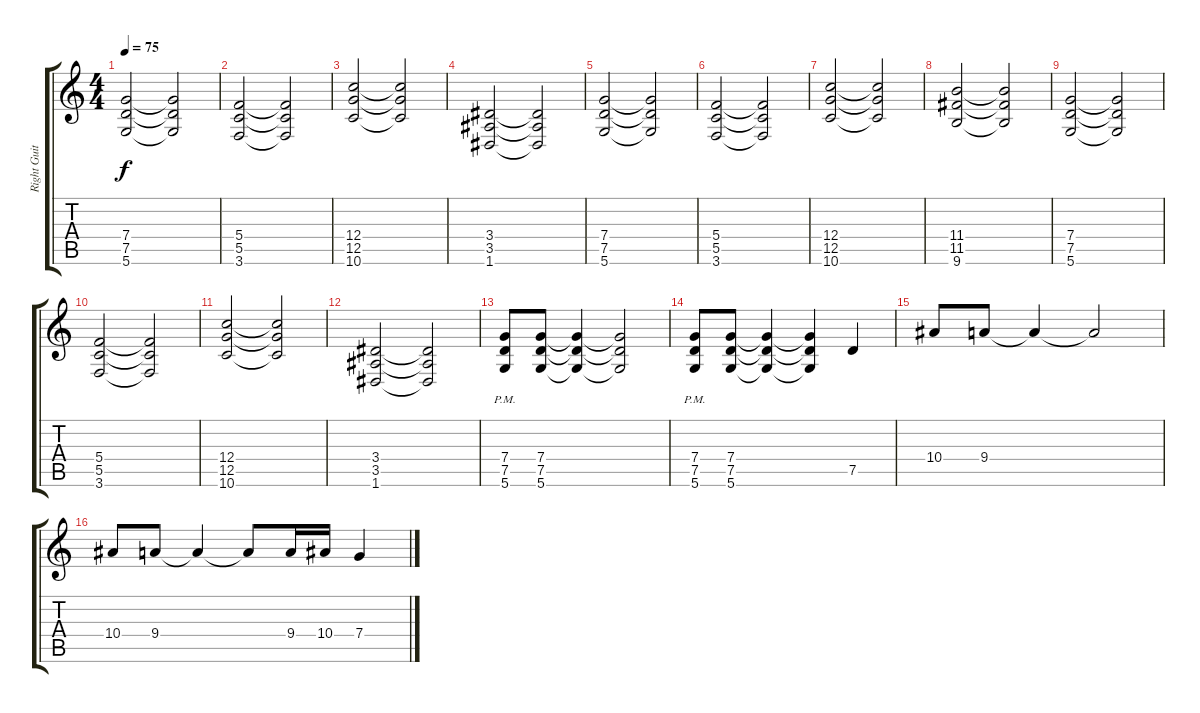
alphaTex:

\track ("Right Guitar" "Right Guit") {instrument distortionguitar}
\staff {score tabs}
\tuning (D4 A3 F3 C3 G2 D2) {hide}
\ts (4 4)
\tempo 75
\clef g2
\ks c
(7.4 7.5 5.6).2{dy f} (7.4{t} 7.5{t} 5.6{t}).2 |
(5.4 5.5 3.6).2 (5.4{t} 5.5{t} 3.6{t}).2 |
(12.4 12.5 10.6).2 (12.4{t} 12.5{t} 10.6{t}).2 |
(3.4 3.5 1.6).2 (3.4{t} 3.5{t} 1.6{t}).2 |
(7.4 7.5 5.6).2 (7.4{t} 7.5{t} 5.6{t}).2 |
(5.4 5.5 3.6).2 (5.4{t} 5.5{t} 3.6{t}).2 |
(12.4 12.5 10.6).2 (12.4{t} 12.5{t} 10.6{t}).2 |
(11.4 11.5 9.6).2 (11.4{t} 11.5{t} 9.6{t}).2 |
(7.4 7.5 5.6).2 (7.4{t} 7.5{t} 5.6{t}).2 |
(5.4 5.5 3.6).2 (5.4{t} 5.5{t} 3.6{t}).2 |
(12.4 12.5 10.6).2 (12.4{t} 12.5{t} 10.6{t}).2 |
(3.4 3.5 1.6).2 (3.4{t} 3.5{t} 1.6{t}).2 |
(7.4{pm} 7.5{pm} 5.6{pm}).8 (7.4 7.5 5.6).8 (7.4{t} 7.5{t} 5.6{t}).4 (7.4{t} 7.5{t} 5.6{t}).2 |
(7.4{pm} 7.5{pm} 5.6{pm}).8 (7.4 7.5 5.6).8 (7.4{t} 7.5{t} 5.6{t}).4 (7.4{t} 7.5{t} 5.6{t}).4 7.5.4 |
10.4.8 9.4.8 9.4{t}.4 9.4{t}.2 |
10.4.8 9.4.8 9.4{t}.4 9.4{t}.8 9.4.16 10.4.16 7.4.4
